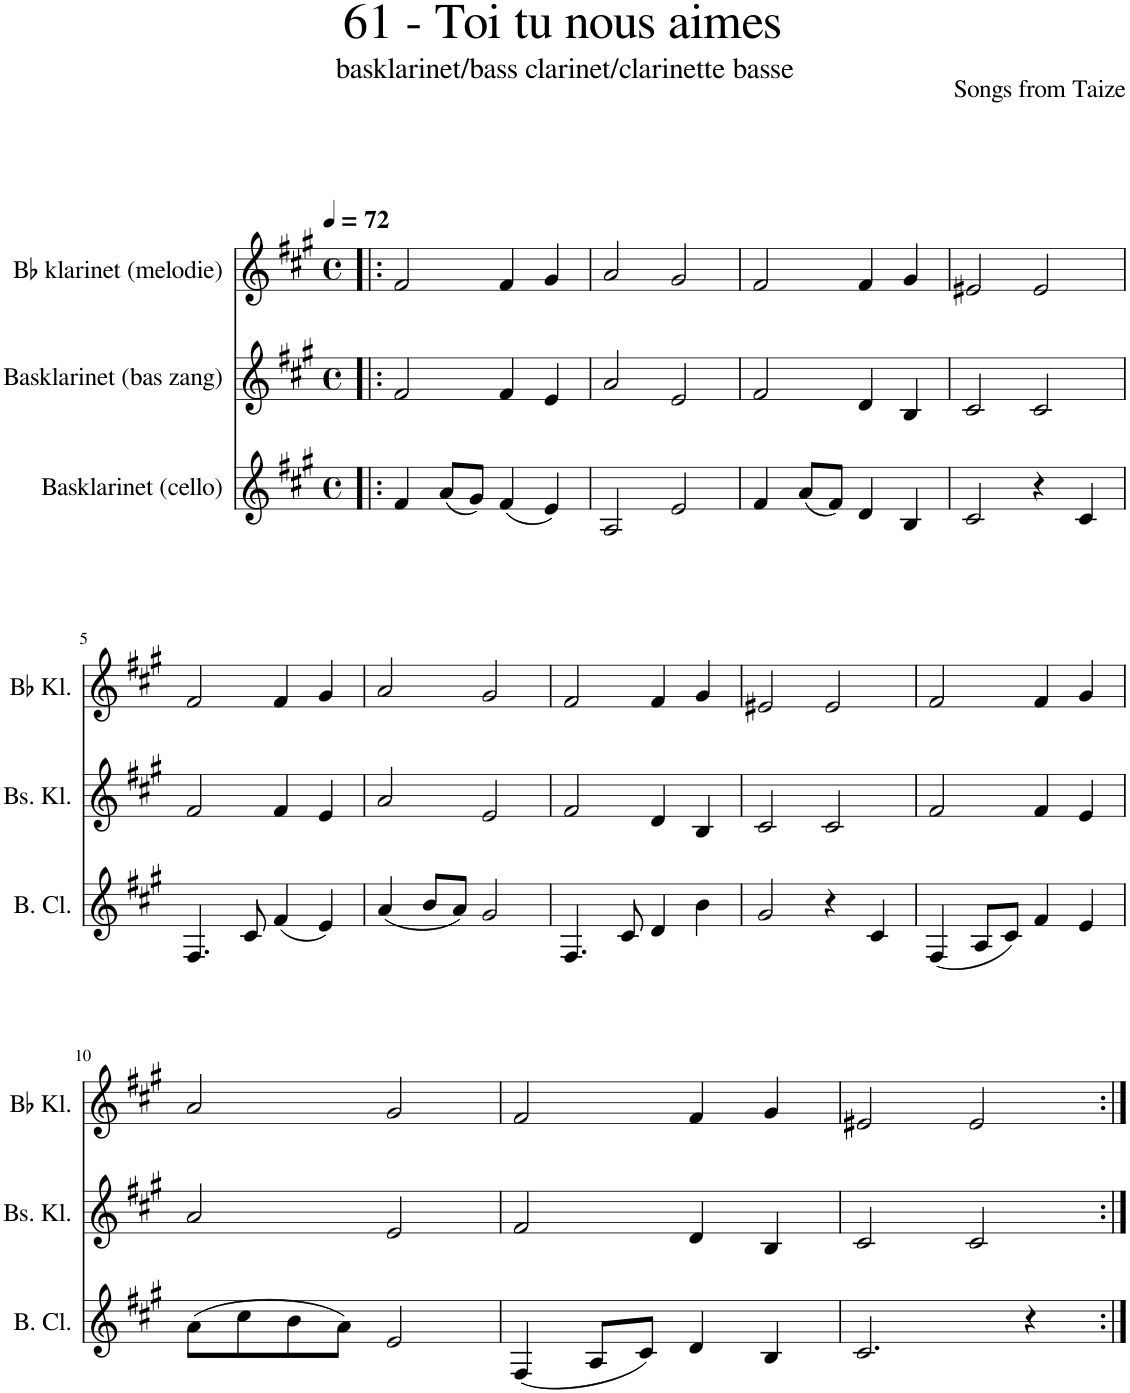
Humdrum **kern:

**kern	**kern	**kern
*part3	*part2	*part1
*staff3	*staff2	*staff1
*I"Basklarinet (cello)	*I"Basklarinet (bas zang)	*I"Bb klarinet (melodie)
*I'B. Cl.	*I'Bs. Kl.	*I'Bb Kl.
*clefG2	*clefG2	*clefG2
*Trd8c14	*Trd8c14	*Trd1c2
*k[f#c#g#]	*k[f#c#g#]	*k[f#c#g#]
*M4/4	*M4/4	*M4/4
*met(c)	*met(c)	*met(c)
*MM72	*MM72	*MM72
=1!|:	=1!|:	=1!|:
4f#/	2f#/	2f#/
(8a/L	.	.
8g#/J)	.	.
(4f#/	4f#/	4f#/
4e/)	4e/	4g#/
=2	=2	=2
2A/	2a/	2a/
2e/	2e/	2g#/
=3	=3	=3
4f#/	2f#/	2f#/
(8a/L	.	.
8f#/J)	.	.
4d/	4d/	4f#/
4B/	4B/	4g#/
=4	=4	=4
2c#/	2c#/	2e#X/
4r	2c#/	2e#/
4c#/	.	.
!!LO:LB:g=z
=5	=5	=5
4.F#/	2f#/	2f#/
8c#/	.	.
(4f#/	4f#/	4f#/
4e/)	4e/	4g#/
=6	=6	=6
(4a/	2a/	2a/
8b/L	.	.
8a/J)	.	.
2g#/	2e/	2g#/
=7	=7	=7
4.F#/	2f#/	2f#/
8c#/	.	.
4d/	4d/	4f#/
4b\	4B/	4g#/
=8	=8	=8
2g#/	2c#/	2e#X/
4r	2c#/	2e#/
4c#/	.	.
=9	=9	=9
(4F#/	2f#/	2f#/
8A/L	.	.
8c#/J)	.	.
4f#/	4f#/	4f#/
4e/	4e/	4g#/
!!LO:LB:g=z
=10	=10	=10
(8a\L	2a/	2a/
8cc#\	.	.
8b\	.	.
8a\J)	.	.
2e/	2e/	2g#/
=11	=11	=11
(4F#/	2f#/	2f#/
8A/L	.	.
8c#/J)	.	.
4d/	4d/	4f#/
4B/	4B/	4g#/
=12	=12	=12
2.c#/	2c#/	2e#X/
.	2c#/	2e#/
4r	.	.
=:|!	=:|!	=:|!
*-	*-	*-
